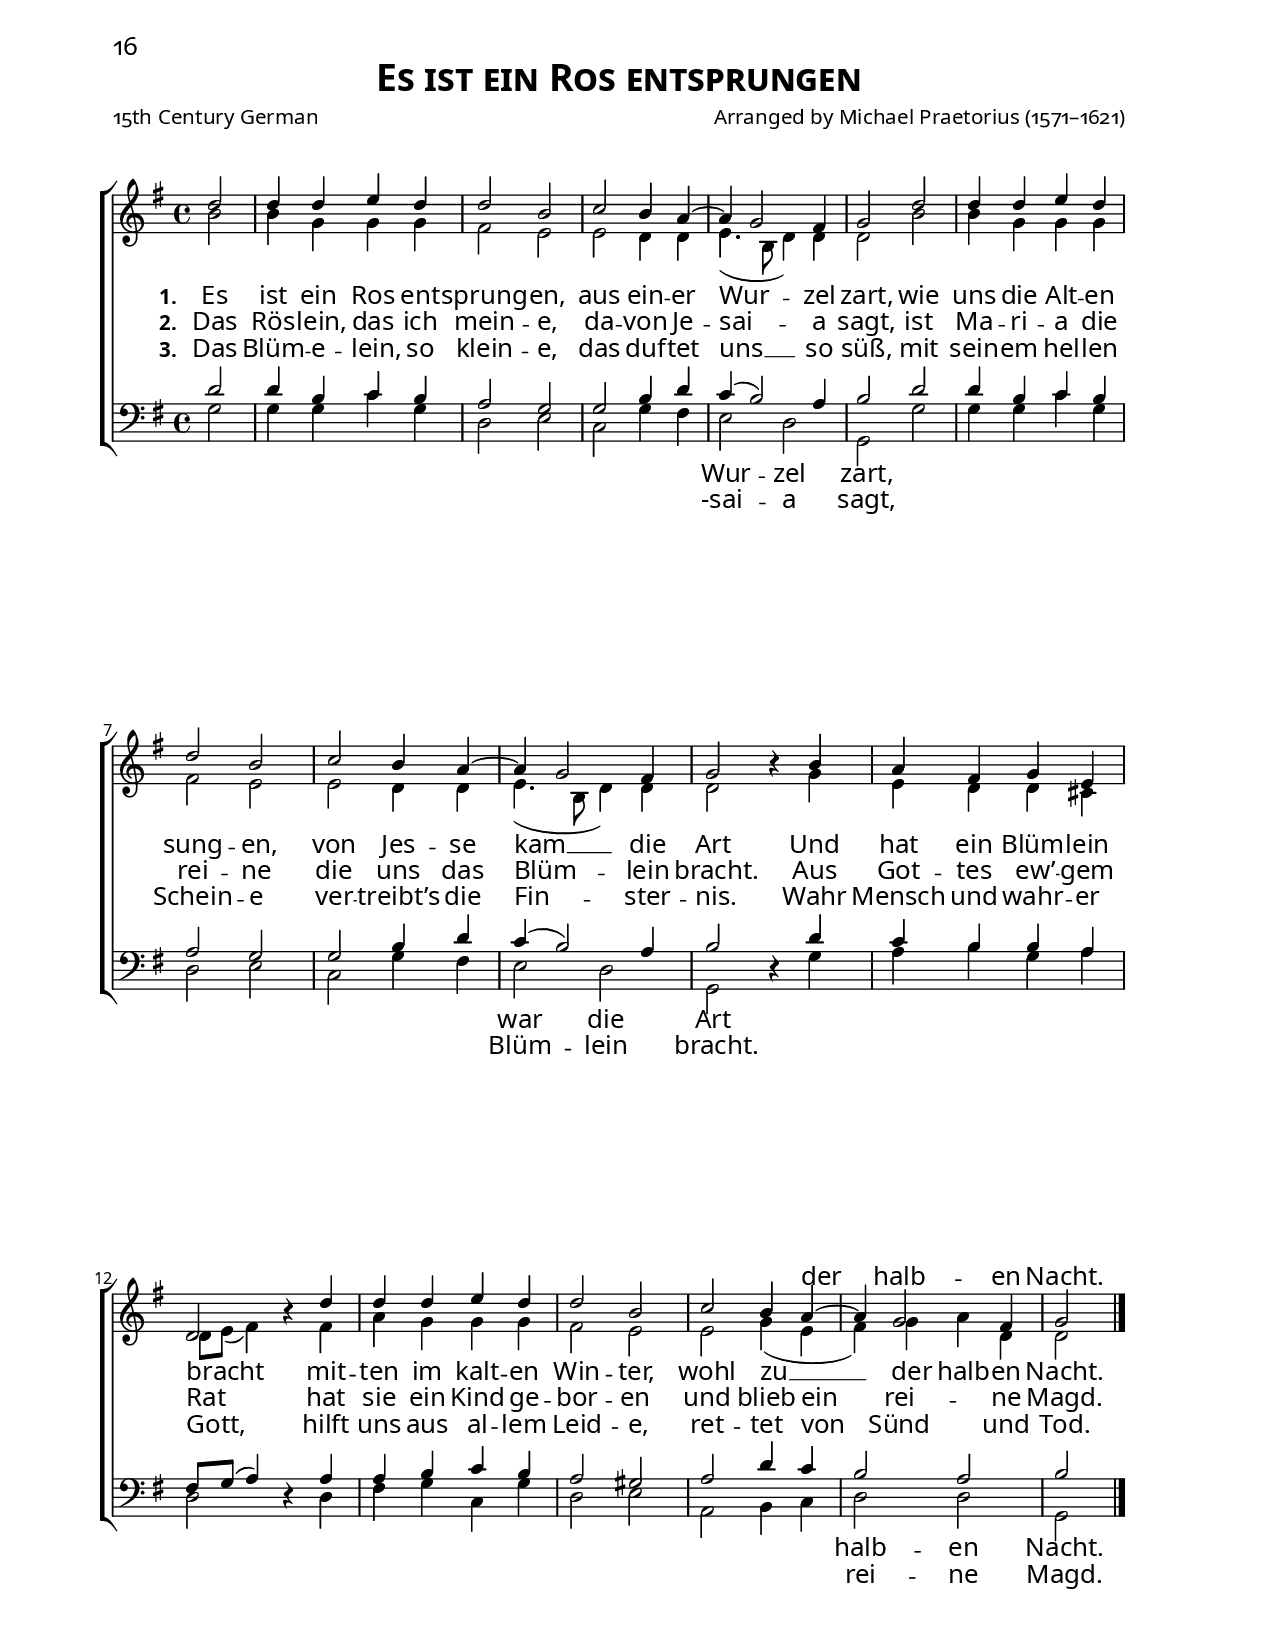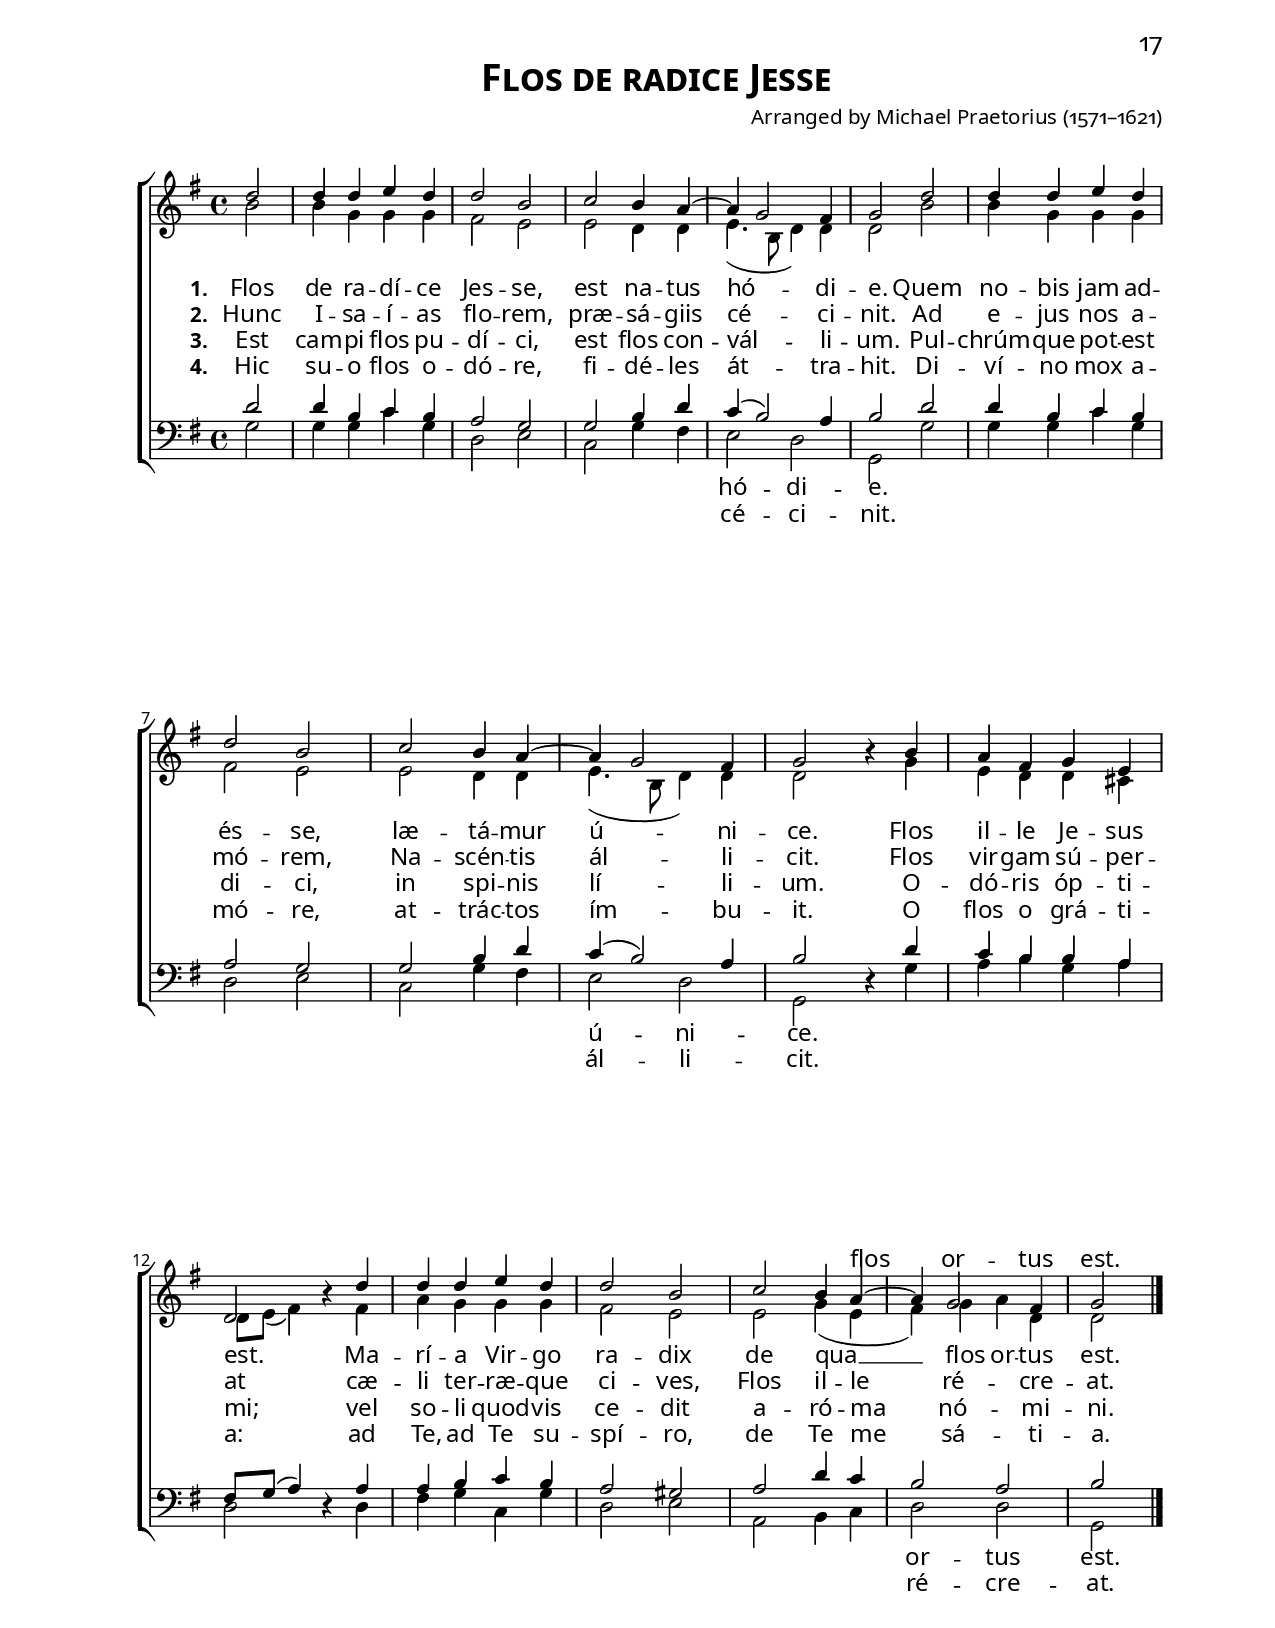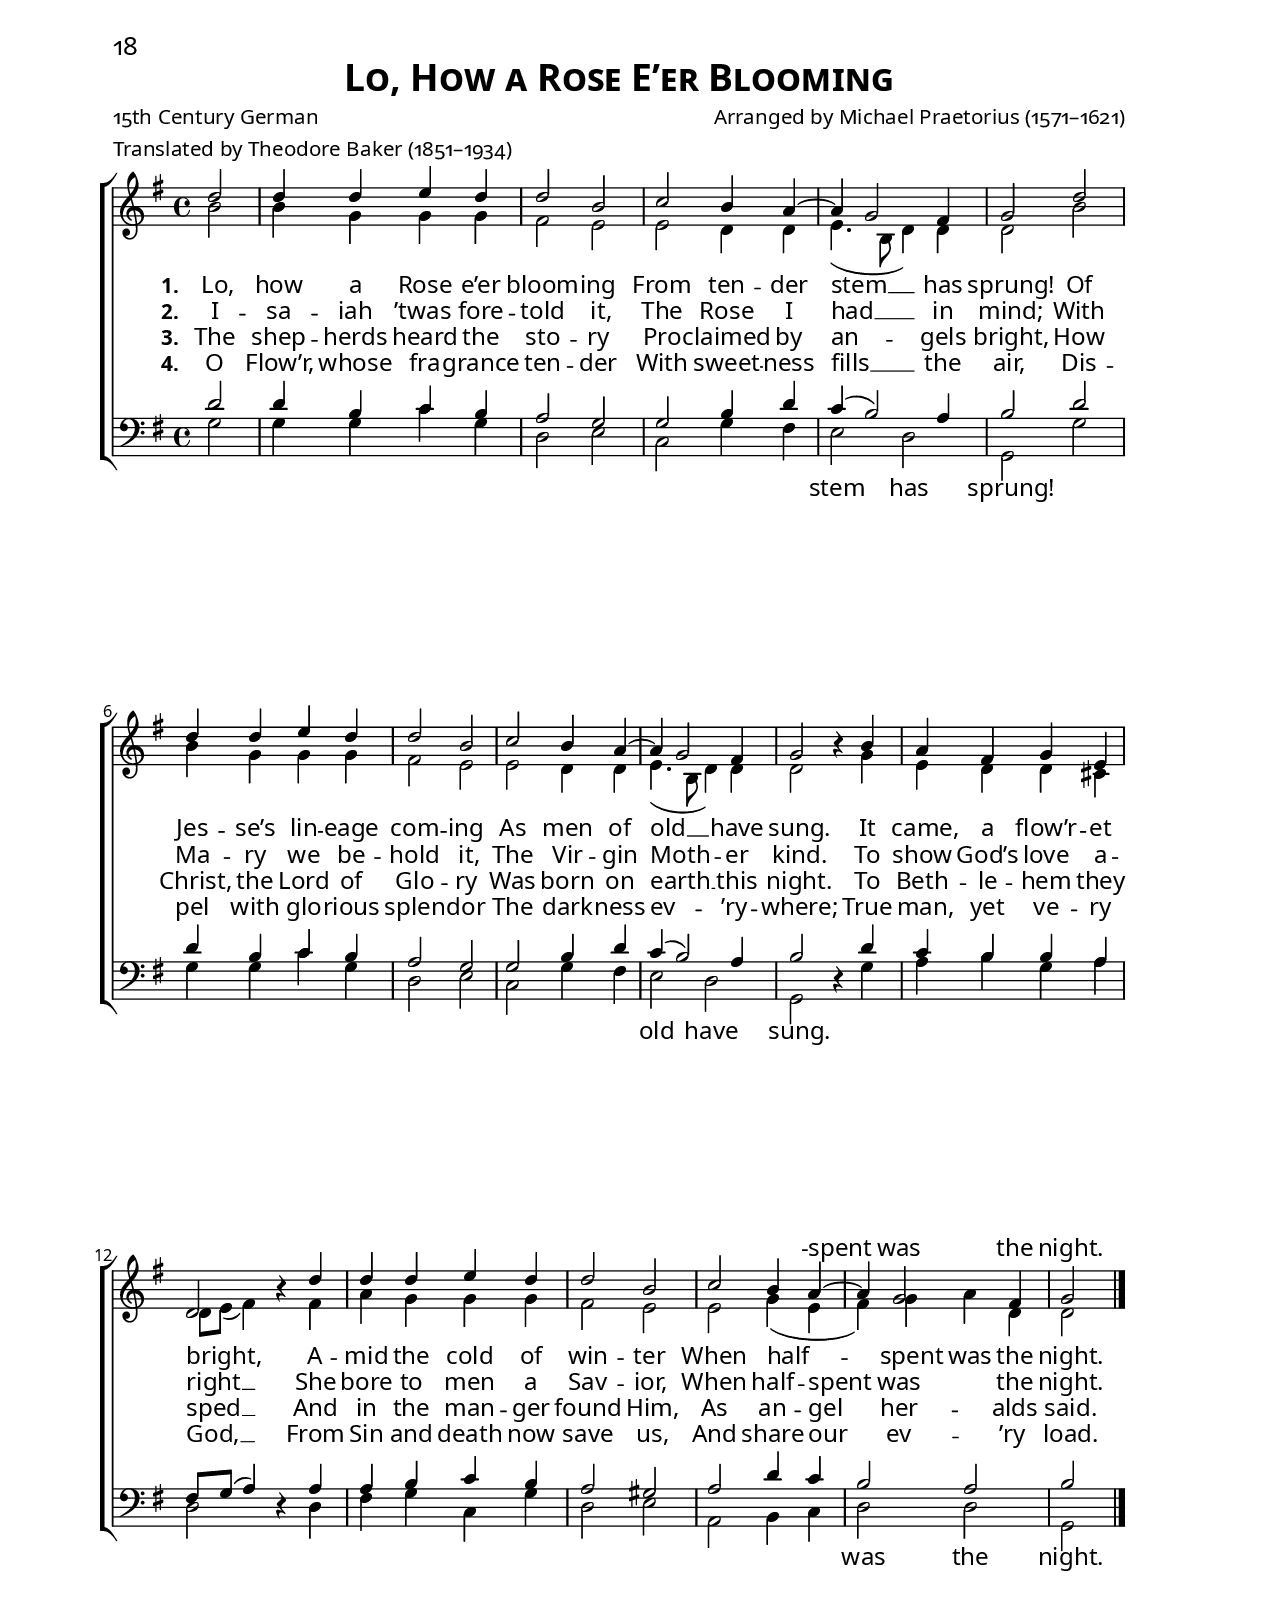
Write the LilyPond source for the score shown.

\version "2.14.2"
\include "util.ly"
\header {
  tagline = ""%\markup { "from" \concat{\italic "HymnsAndCarolsOfChristmas.com"}}
}
\paper {
  print-all-headers = ##t
  paper-height = 11\in
  paper-width = 8.5\in
  indent = 0\in
  %system-system-spacing = #'((basic-distance . 10) (padding . 0))
  system-system-spacing =
    #'((basic-distance . 0)
       (minimum-distance . 0)
       (padding . -12)
       (stretchability . 100))
  %markup-system-spacing =
  %  #'((basic-distance . 0)
  %     (minimum-distance . 0)
  %     (padding . -5)
  %     (stretchability . 100))
  score-markup-spacing =
    #'((basic-distance . 0)
       (minimum-distance . 0)
       (padding . -2)
       (stretchability . 100))
%{IF_LESSER
  markup-system-spacing #'stretchability = 50
  top-markup-spacing #'stretchability = 30
  last-bottom-spacing #'stretchability = 60
%}%END_IF_LESSER
  ragged-last-bottom = ##f
  ragged-bottom = ##f
  two-sided = ##t
  inner-margin = 1\in
  outer-margin = 0.75\in
  top-margin = 0.26\in
  bottom-margin = 0.25\in
  first-page-number = #16
  print-first-page-number = ##t
  headerLine = ""
  oddHeaderMarkup = \markup\fill-line{
     \override #'(font-name . "Garamond Premier Pro")\abs-fontsize #12.5
     \combine 
        \fill-line{"" \on-the-fly #print-page-number-check-first
        \oldStylePageNum""
        }
        \fill-line{\headerLine}
  }
  evenHeaderMarkup = \markup {
     \override #'(font-name . "Garamond Premier Pro")\abs-fontsize #12.5
     \combine
        \on-the-fly #print-page-number-check-first
        \oldStylePageNum""
        \fill-line{\headerLine}
  }
}
#(set-global-staff-size 18) \paper{ #(define fonts (make-pango-font-tree "Garamond Premier Pro" "Garamond Premier Pro" "Garamond Premier Pro" (/ 18 20))) }
global = {
  \key g \major
  \time 4/4
  \override DynamicLineSpanner #'staff-padding = #0.0
  \override DynamicLineSpanner #'Y-extent = #'(-1 . 1)
  \autoBeamOff
}

sopMusic = \relative c'' {
  \partial 2
  \repeat unfold 2 {
    d2 |
    d4 d e d |
    d2 b |
    c b4 a~ |
    a g2 fis4 |
    g2
  }
  b4\rest b4 |
  a fis g e |
  d2 b'4\rest d4 |
  d d e d |
  d2 b |
  c b4\! a~ |
  a g2 fis4 |
  g2 \bar "|."
}
sopWords = \lyricmode {
  \repeat unfold 41 { \skip 1 }
  der halb -- en Nacht.
}

altoMusic = \relative c'' {
  \repeat unfold 2 {
    b2 |
    b4 g g g |
    fis2 e |
    e d4 d |
    e4.( b8 d4) d4 |
    d2
  }
  s4 g |
  e d d cis |
  d8[ e]( fis4) s fis |
  a g g g |
  fis2 e |
  e g4( e |
  fis4) g a d, |
  d2 \bar "|."
}
altoWords = \lyricmode {
  \dropLyricsV
  \set stanza = "1. "
  Es ist ein Ros ent -- sprung -- en,
  aus ein -- er Wur -- zel zart,
  wie uns die Alt -- en sung -- en,
  von Jes -- se kam __ die Art
  \set associatedVoice = "tenors"
  Und hat ein Blüm -- lein bracht
  \unset associatedVoice
  mit -- ten im kalt -- en Win -- ter,
  wohl zu __ der halb -- en Nacht.
}
altoWordsII = \lyricmode {
  \dropLyricsV
  \set stanza = "2. "
  Das Rös -- lein, das ich mein -- e,
  da -- von Je -- sai -- a sagt,
  ist Ma -- ri -- a die rei -- ne
  die uns das Blüm -- lein bracht.
  \set associatedVoice = "tenors"
  Aus Got -- tes ew’ -- gem Rat
  \set associatedVoice = "sopranos"
  hat sie ein Kind ge -- bor -- en
  und blieb ein rei -- ne Magd.
}
altoWordsIII = \lyricmode {
  \dropLyricsV
  \set stanza = "3. "
  Das Blüm -- e -- lein, so klein -- e,
  das duf -- tet uns __ so süß,
  mit sein -- em hel -- len Schein -- e
  ver -- treibt’s die Fin -- ster -- nis.
  \set associatedVoice = "tenors"
  Wahr Mensch und wahr -- er Gott,
  \set associatedVoice = "sopranos"
  hilft uns aus al -- lem Leid -- e,
  ret -- tet von Sünd und Tod.
}
altoWordsIV = \lyricmode {
}
altoWordsV = \lyricmode {
}
altoWordsVI = \lyricmode {
}
tenorMusic = \relative c' {
  \repeat unfold 2 {
    d2 |
    d4 b c b |
    a2 g |
    g b4 d |
    c( b2) a4 |
    b2
  }
  s4 d |
  c b b a |
  fis8[ g]( a4) s4 a4 |

  a b c b |
  a2 gis |
  a d4 c |
  b2 a |
  b \bar "|."
}
tenorWords = \lyricmode {

}

bassMusic = \relative c {
  \repeat unfold 2 {
    g'2 |
    g4 g c g |
    d2 e |
    c g'4 fis |
    e2 d |
    g,
  }
  d'4\rest g |
  a b g a |
  d,2 d4\rest d |
  fis g c, g' |
  d2 e |
  a, b4 c |
  d2 d |
  g, \bar "|."
}
bassWords = \lyricmode {
  \repeat unfold 10 { \skip 1 }
  Wur -- zel zart,
  \repeat unfold 10 { \skip 1 }
  war die Art
  \repeat unfold 16 { \skip 1 }
  halb -- en Nacht.
}
bassWordsII = \lyricmode {
  \repeat unfold 10 { \skip 1 }
  -sai -- a sagt,
  \repeat unfold 10 { \skip 1 }
  Blüm -- lein bracht.
  \repeat unfold 16 { \skip 1 }
  rei -- ne Magd.
}
bassWordsIII = \lyricmode {
  \repeat unfold 10 { \skip 1 }
  uns so süß,
  \repeat unfold 10 { \skip 1 }
  Fin -- ster -- nis.
  \repeat unfold 16 { \skip 1 }
  Sünd und Tod.
}

pianoRH = \relative c' {
  
}
pianoLH = \relative c' {
  
}

\score {
  <<
   \new ChoirStaff <<
%    \new Lyrics = sopranos \with { \override VerticalAxisGroup #'nonstaff-relatedstaff-spacing = #'((basic-distance . 1)) }
    \new Staff = women <<
      \new Voice = "sopranos" { \voiceOne << \global \sopMusic >> }
      \new Voice = "altos" { \voiceTwo << \global \altoMusic >> }
    >>
    \new Lyrics \with { alignAboveContext = "women" \override VerticalAxisGroup #'nonstaff-relatedstaff-spacing = #'((basic-distance . 1))} \lyricsto "sopranos" \sopWords
   \new Staff = men <<
      \clef bass
      \new Voice = "tenors" { \voiceOne << \global \tenorMusic >> }
      \new Voice = "basses" { \voiceTwo << \global \bassMusic >> }
    >>
    \new Lyrics = "altosVI"  \with { alignBelowContext = "women" } \lyricsto "altos" \altoWordsVI
    \new Lyrics = "altosV"  \with { alignBelowContext = "women" } \lyricsto "altos" \altoWordsV
    \new Lyrics = "altosIV"  \with { alignBelowContext = "women" } \lyricsto "altos" \altoWordsIV
    \new Lyrics = "altosIII"  \with { alignBelowContext = "women" } \lyricsto "altos" \altoWordsIII
    \new Lyrics = "altosII"  \with { alignBelowContext = "women" } \lyricsto "altos" \altoWordsII
    \new Lyrics = "altos"  \with { alignBelowContext = "women" \override VerticalAxisGroup #'nonstaff-relatedstaff-spacing = #'((basic-distance . 1)) } \lyricsto "altos" \altoWords
    \new Lyrics \with { alignAboveContext = "men" \override VerticalAxisGroup #'nonstaff-relatedstaff-spacing = #'((padding . 0.2)) } \lyricsto "tenors" \tenorWords
%{IF_LESSER
    \new Lyrics \with { alignBelowContext = "men" \override VerticalAxisGroup #'nonstaff-relatedstaff-spacing = #'((basic-distance . 1)(padding . 0.2)) } \lyricsto "basses" \bassWordsIII
%}%END_IF_LESSER
    \new Lyrics \with { alignBelowContext = "men" \override VerticalAxisGroup #'nonstaff-relatedstaff-spacing = #'((basic-distance . 1)(padding . 0.2)) } \lyricsto "basses" \bassWordsII
    \new Lyrics \with { alignBelowContext = "men" \override VerticalAxisGroup #'nonstaff-relatedstaff-spacing = #'((basic-distance . 1)(padding . 0.2)) } \lyricsto "basses" \bassWords
  >>
%    \new PianoStaff << \new Staff { \new Voice { \pianoRH } } \new Staff { \clef "bass" \pianoLH } >>
  >>
  \layout {
  \context {
    \Lyrics
    \override LyricText #'font-size = #2
  }
    %#(layout-set-staff-size 15)
    %#(define fonts (make-pango-font-tree "Garamond Premier Pro" "Garamond Premier Pro" "Garamond Premier Pro" (/ 15 20)))
    \context {
      \Score
      %\override SpacingSpanner #'base-shortest-duration = #(ly:make-moment 1 8)
      %\override SpacingSpanner #'common-shortest-duration = #(ly:make-moment 1 4)
    }
    \context {
      % Remove all empty staves
      % \Staff \RemoveEmptyStaves \override VerticalAxisGroup #'remove-first = ##t
    }
    \context {
      \Lyrics
      \override LyricText #'X-offset = #center-on-word
    }
  }
  \header {
    title = \markup{\override #'(font-name . "Garamond Premier Pro Semibold"){ \abs-fontsize #18 \smallCapsOldStyle"Es ist ein Ros entsprungen"}}
    poet = \markup\oldStyleNum"15th Century German"
    composer = \markup\oldStyleNum"Arranged by Michael Praetorius (1571–1621)"
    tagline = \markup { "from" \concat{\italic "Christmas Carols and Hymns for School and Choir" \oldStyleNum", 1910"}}
  }
}








%IF_NOT_LESSER

sopWords = \lyricmode {
  \repeat unfold 41 { \skip 1 }
  flos or -- tus est.
}

altoWords = \lyricmode {
  \dropLyricsV
  \set stanza = "1. "
  Flos de ra -- dí -- ce Jes -- se, est na -- tus hó -- di -- e.
  Quem no -- bis jam ad -- és -- se, læ -- tá -- mur ú -- ni -- ce.
  \set associatedVoice = "tenors"
  Flos il -- le Je -- sus est.
  \unset associatedVoice
  Ma -- rí -- a Vir -- go ra -- dix de qua __ flos or -- tus est.
}
altoWordsII = \lyricmode {
  \dropLyricsV
  \set stanza = "2. "
  Hunc I -- sa -- í -- as flo -- rem, præ -- sá -- giis cé -- ci -- nit.
  Ad e -- jus nos a -- mó -- rem, Na -- scén -- tis ál -- li -- cit.
  \set associatedVoice = "tenors"
  Flos vir -- gam sú -- per -- at
  \set associatedVoice = "sopranos"
  cæ -- li ter -- ræ -- que ci -- ves, Flos il -- le ré -- cre -- at.
}
altoWordsIII = \lyricmode {
  \dropLyricsV
  \set stanza = "3. "
  Est cam -- pi flos pu -- dí -- ci, est flos con -- vál -- li -- um.
  Pul -- chrúm -- que pot -- est di -- ci, in spi -- nis lí -- li -- um.
  \set associatedVoice = "tenors"
  O -- dó -- ris óp -- ti -- mi;
  \set associatedVoice = "sopranos"
  vel so -- li quod -- vis ce -- dit a -- ró -- ma nó -- mi -- ni.
}
altoWordsIV = \lyricmode {
  \dropLyricsV
  \set stanza = "4. "
  Hic su -- o flos o -- dó -- re, fi -- dé -- les át -- tra -- hit. 
  Di -- ví -- no mox a -- mó -- re, at -- trác -- tos ím -- bu -- it.
  \set associatedVoice = "tenors"
  O flos o grá -- ti -- a:
  \set associatedVoice = "sopranos"
  ad Te, ad Te su -- spí -- ro, de Te me sá -- ti -- a.
}
altoWordsV = \lyricmode {
}
altoWordsVI = \lyricmode {
}

bassWords = \lyricmode {
  \repeat unfold 10 { \skip 1 }
  hó -- di -- e.
  \repeat unfold 10 { \skip 1 }
  ú -- ni -- ce.
  \repeat unfold 16 { \skip 1 }
  or -- tus est.
}
bassWordsII = \lyricmode {
  \repeat unfold 10 { \skip 1 }
  cé -- ci -- nit.
  \repeat unfold 10 { \skip 1 }
  ál -- li -- cit.
  \repeat unfold 16 { \skip 1 }
  ré -- cre -- at.
}

pianoRH = \relative c' {
  
}
pianoLH = \relative c' {
  
}

\score {
  <<
   \new ChoirStaff <<
%    \new Lyrics = sopranos \with { \override VerticalAxisGroup #'nonstaff-relatedstaff-spacing = #'((basic-distance . 1)) }
    \new Staff = women <<
      \new Voice = "sopranos" { \voiceOne << \global \sopMusic >> }
      \new Voice = "altos" { \voiceTwo << \global \altoMusic >> }
    >>
    \new Lyrics \with { alignAboveContext = "women" \override VerticalAxisGroup #'nonstaff-relatedstaff-spacing = #'((basic-distance . 1))} \lyricsto "sopranos" \sopWords
   \new Staff = men <<
      \clef bass
      \new Voice = "tenors" { \voiceOne << \global \tenorMusic >> }
      \new Voice = "basses" { \voiceTwo << \global \bassMusic >> }
    >>
    \new Lyrics = "altosVI"  \with { alignBelowContext = "women" } \lyricsto "altos" \altoWordsVI
    \new Lyrics = "altosV"  \with { alignBelowContext = "women" } \lyricsto "altos" \altoWordsV
    \new Lyrics = "altosIV"  \with { alignBelowContext = "women" } \lyricsto "altos" \altoWordsIV
    \new Lyrics = "altosIII"  \with { alignBelowContext = "women" } \lyricsto "altos" \altoWordsIII
    \new Lyrics = "altosII"  \with { alignBelowContext = "women" } \lyricsto "altos" \altoWordsII
    \new Lyrics = "altos"  \with { alignBelowContext = "women" \override VerticalAxisGroup #'nonstaff-relatedstaff-spacing = #'((basic-distance . 1)) } \lyricsto "altos" \altoWords
    \new Lyrics \with { alignAboveContext = "men" \override VerticalAxisGroup #'nonstaff-relatedstaff-spacing = #'((basic-distance . 1)(padding . 0.2)) } \lyricsto "tenors" \tenorWords
    \new Lyrics \with { alignBelowContext = "men" \override VerticalAxisGroup #'nonstaff-relatedstaff-spacing = #'((basic-distance . 1)(padding . 0.2)) } \lyricsto "basses" \bassWordsII
    \new Lyrics \with { alignBelowContext = "men" \override VerticalAxisGroup #'nonstaff-relatedstaff-spacing = #'((basic-distance . 1)(padding . 0.2)) } \lyricsto "basses" \bassWords
  >>
%    \new PianoStaff << \new Staff { \new Voice { \pianoRH } } \new Staff { \clef "bass" \pianoLH } >>
  >>
  \layout {
  \context {
    \Lyrics
    \override LyricText #'font-size = #1.4
  }
    #(define fonts (make-pango-font-tree "Garamond Premier Pro" "Garamond Premier Pro" "Garamond Premier Pro" (/ 18 20)))
    \context {
      \Score
      \override SpacingSpanner #'base-shortest-duration = #(ly:make-moment 1 2)
      \override SpacingSpanner #'common-shortest-duration = #(ly:make-moment 1 2)
    }
    \context {
      % Remove all empty staves
      % \Staff \RemoveEmptyStaves \override VerticalAxisGroup #'remove-first = ##t
    }
%6.14g    \context { \Lyrics \override LyricText #'font-size = #0.6 }
%6x9 \context {\Lyrics\override LyricText #'font-size = #1.2 }
    \context {
      \Lyrics
      \override LyricText #'X-offset = #center-on-word
    }
  }
  \header {
    title = \markup{\override #'(font-name . "Garamond Premier Pro Semibold"){ \abs-fontsize #18 \smallCapsOldStyle"Flos de radice Jesse"}}
    composer = \markup\oldStyleNum"Arranged by Michael Praetorius (1571–1621)"
    %tagline = \markup { "from" \italic {HymnsAndCarolsOfChristmas.com}}
  }
}
%END_IF_NOT_LESSER







sopWords = \lyricmode {
  \repeat unfold 41 { \skip 1 }
  -spent was the night.
}



altoWords = \lyricmode {
  \dropLyricsV
  \set stanza = "1. "
  Lo, how a Rose e’er bloom -- ing
  From ten -- der stem __ has sprung!
  Of Jes -- se’s lin -- eage com -- ing
  As men of old __ have sung.
  \set associatedVoice = "tenors"
  It came, a flow’r -- et bright,
  \unset associatedVoice
  A -- mid the cold of win -- ter
  When half -- spent was the night.
}
altoWordsII = {
  \dropLyricsV
  \set stanza = \markup{"2. "}
  \lyricmode {
    I -- sa -- iah ’twas fore -- told it,
    The Rose I had __ in mind;
    With Ma -- ry we be -- hold it,
    The Vir -- gin Moth -- er kind.
    \set associatedVoice = "tenors"
    To show God’s love a -- right __
    \set associatedVoice = "sopranos"
    She bore to men a Sav -- ior,
    When half -- spent was the night.
  }
}
altoWordsIII = \lyricmode {
  \dropLyricsV
  \set stanza = "3. "
  The shep -- herds heard the sto -- ry
  Pro -- claimed by an -- gels bright,
  How Christ, the Lord of Glo -- ry
  Was born on earth __ this night.
  \set associatedVoice = "tenors"
  To Beth -- le -- hem they sped __
  \set associatedVoice = "sopranos"
  And in the man -- ger found Him,
  As an -- gel her -- alds said.
}
altoWordsIV = \lyricmode {
  \dropLyricsV
  \set stanza = "4. "
  O Flow’r, whose fra -- grance ten -- der
  With sweet -- ness fills __ the air,
  Dis -- pel with glo -- rious splen -- dor
  The dark -- ness ev -- ’ry -- where;
  \set associatedVoice = "tenors"
  True man, yet ve -- ry God, __
  \set associatedVoice = "sopranos"
  From Sin and death now save us,
  And share our ev -- ’ry load.
}
altoWordsV = \lyricmode {
}
altoWordsVI = \lyricmode {
}

bassWords = \lyricmode {
  \repeat unfold 10 { \skip 1 }
  stem has sprung!
  \repeat unfold 10 { \skip 1 }
  old have sung.
  \repeat unfold 16 { \skip 1 }
  was the night.
}
bassWordsII = \lyricmode {
  \repeat unfold 10 { \skip 1 }
  had in mind;
  \repeat unfold 10 { \skip 1 }
  Moth -- er kind.
%{IF_LESSER
  \repeat unfold 16 { \skip 1 }
  was the night.
%}%END_IF_LESSER
}
bassWordsIII = \lyricmode {
  \repeat unfold 10 { \skip 1 }
  fills the air,
  \repeat unfold 10 { \skip 1 }
  ev -- ’ry -- where;
  \repeat unfold 16 { \skip 1 }
  ev -- ’ry load.
}

pianoRH = \relative c' {
  
}
pianoLH = \relative c' {
  
}

\score {
  <<
   \new ChoirStaff <<
%    \new Lyrics = sopranos \with { \override VerticalAxisGroup #'nonstaff-relatedstaff-spacing = #'((basic-distance . 1)) }
    \new Staff = women <<
      \new Voice = "sopranos" { \voiceOne << \global \sopMusic >> }
      \new Voice = "altos" { \voiceTwo << \global \altoMusic >> }
    >>
    \new Lyrics \with { alignAboveContext = "women" \override VerticalAxisGroup #'nonstaff-relatedstaff-spacing = #'((basic-distance . 1))} \lyricsto "sopranos" \sopWords
   \new Staff = men <<
      \clef bass
      \new Voice = "tenors" { \voiceOne << \global \tenorMusic >> }
      \new Voice = "basses" { \voiceTwo << \global \bassMusic >> }
    >>
    \new Lyrics = "altosVI"  \with { alignBelowContext = "women" } \lyricsto "altos" \altoWordsVI
    \new Lyrics = "altosV"  \with { alignBelowContext = "women" } \lyricsto "altos" \altoWordsV
    \new Lyrics = "altosIV"  \with { alignBelowContext = "women" } \lyricsto "altos" \altoWordsIV
    \new Lyrics = "altosIII"  \with { alignBelowContext = "women" } \lyricsto "altos" \altoWordsIII
    \new Lyrics = "altosII"  \with { alignBelowContext = "women" } \lyricsto "altos" \altoWordsII
    \new Lyrics = "altos"  \with { alignBelowContext = "women" \override VerticalAxisGroup #'nonstaff-relatedstaff-spacing = #'((basic-distance . 1)) } \lyricsto "altos" \altoWords
    \new Lyrics \with { alignAboveContext = "men" \override VerticalAxisGroup #'nonstaff-relatedstaff-spacing = #'((basic-distance . 1)(padding . 0.2)) } \lyricsto "tenors" \tenorWords
%    \new Lyrics \with { alignBelowContext = "men" \override VerticalAxisGroup #'nonstaff-relatedstaff-spacing = #'((basic-distance . 1)(padding . 0.2)) } \lyricsto "basses" \bassWordsIII
%    \new Lyrics \with { alignBelowContext = "men" \override VerticalAxisGroup #'nonstaff-relatedstaff-spacing = #'((basic-distance . 1)(padding . 0.2)) } \lyricsto "basses" \bassWordsII
    \new Lyrics \with { alignBelowContext = "men" \override VerticalAxisGroup #'nonstaff-relatedstaff-spacing = #'((basic-distance . 1)(padding . 0.2)) } \lyricsto "basses" \bassWords
  >>
%    \new PianoStaff << \new Staff { \new Voice { \pianoRH } } \new Staff { \clef "bass" \pianoLH } >>
  >>
  \layout {
  \context {
    \Lyrics
    \override LyricText #'font-size = #1.4
  }
    %#(layout-set-staff-size 15)
    %#(define fonts (make-pango-font-tree "Garamond Premier Pro" "Garamond Premier Pro" "Garamond Premier Pro" (/ 15 20)))
    \context {
      \Score
      %\override SpacingSpanner #'base-shortest-duration = #(ly:make-moment 1 8)
      %\override SpacingSpanner #'common-shortest-duration = #(ly:make-moment 1 4)
    }
    \context {
      % Remove all empty staves
      % \Staff \RemoveEmptyStaves \override VerticalAxisGroup #'remove-first = ##t
    }
    \context {
      \Lyrics
      \override LyricText #'X-offset = #center-on-word
    }
  }
  \header {
    title = \markup{\override #'(font-name . "Garamond Premier Pro Semibold"){ \abs-fontsize #18 \smallCapsOldStyle"Lo, How a Rose E’er Blooming"}}
    poet = \markup\oldStyleNum"15th Century German"
    meter = \markup\oldStyleNum"Translated by Theodore Baker (1851–1934)"
    composer = \markup\oldStyleNum"Arranged by Michael Praetorius (1571–1621)"
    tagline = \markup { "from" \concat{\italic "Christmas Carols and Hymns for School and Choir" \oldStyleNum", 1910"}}
  }
}

